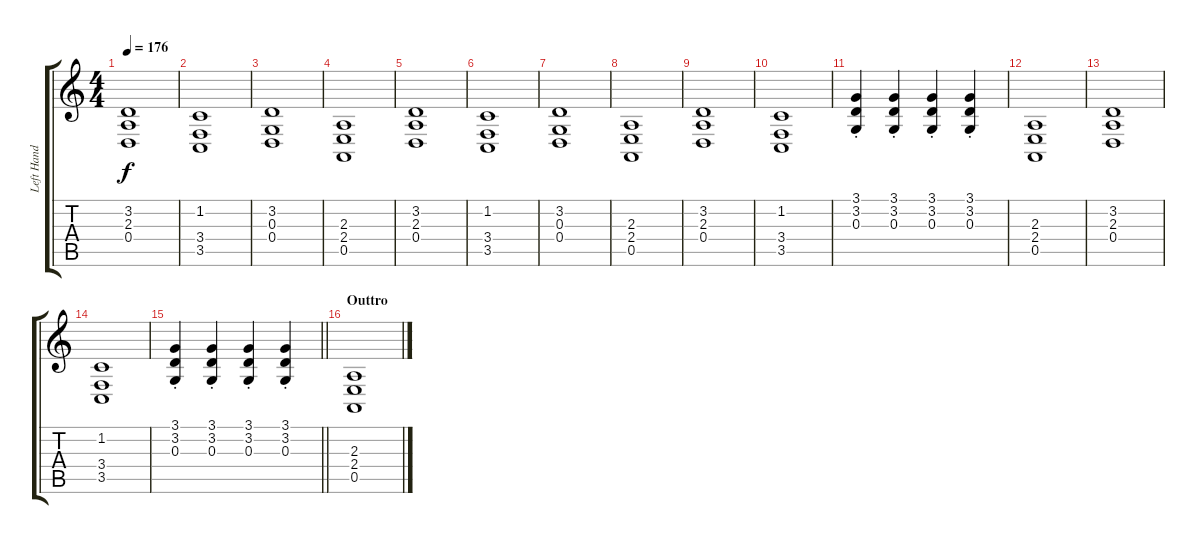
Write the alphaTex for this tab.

\track ("Left Hand" "Left Hand") {instrument stringensemble1}
\staff {score tabs}
\tuning (E4 B3 G3 D3 A2 E2) {hide}
\ts (4 4)
\tempo 176
\clef g2
\ks c
(3.2 2.3 0.4).1{dy f} |
(1.2 3.4 3.5).1 |
(3.2 0.3 0.4).1 |
(2.3 2.4 0.5).1 |
(3.2 2.3 0.4).1 |
(1.2 3.4 3.5).1 |
(3.2 0.3 0.4).1 |
(2.3 2.4 0.5).1 |
(3.2 2.3 0.4).1 |
(1.2 3.4 3.5).1 |
(3.1{st} 3.2{st} 0.3{st}).4 (3.1{st} 3.2{st} 0.3{st}).4 (3.1{st} 3.2{st} 0.3{st}).4 (3.1{st} 3.2{st} 0.3{st}).4 |
(2.3 2.4 0.5).1 |
(3.2 2.3 0.4).1 |
(1.2 3.4 3.5).1 |
\barLineRight lightlight
(3.1{st} 3.2{st} 0.3{st}).4 (3.1{st} 3.2{st} 0.3{st}).4 (3.1{st} 3.2{st} 0.3{st}).4 (3.1{st} 3.2{st} 0.3{st}).4 |
\section ("" "Outtro")
(2.3 2.4 0.5).1
